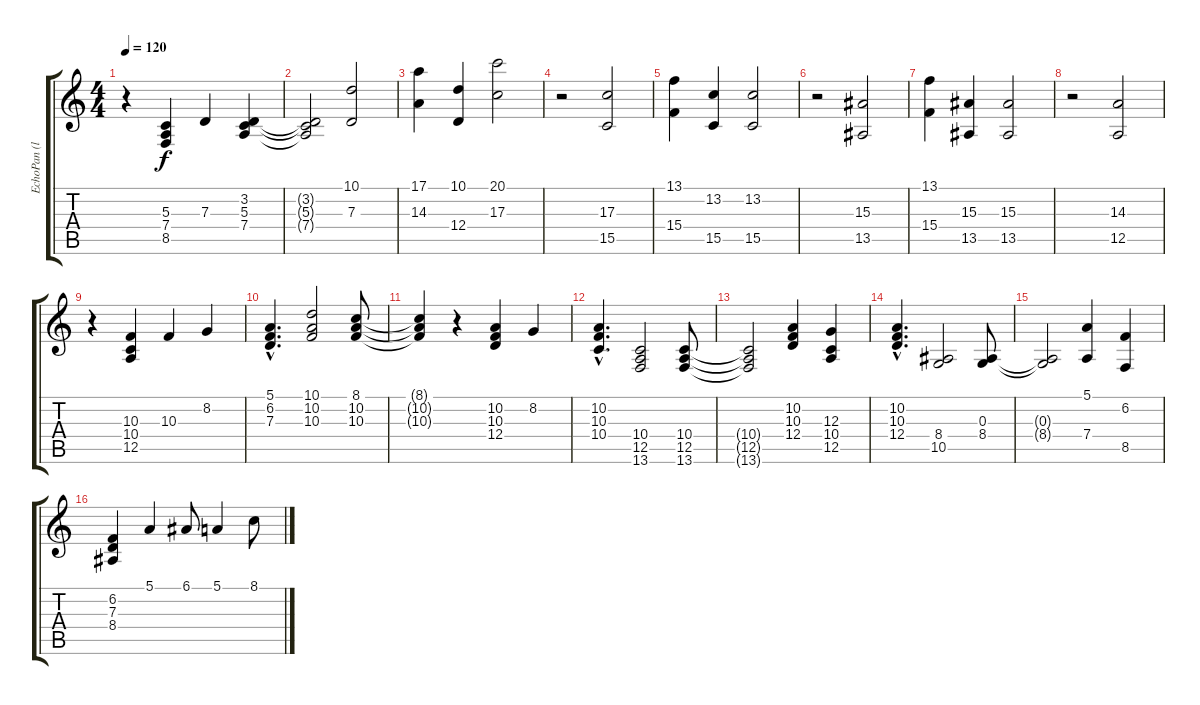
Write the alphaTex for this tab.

\track ("EchoPan (lead)      " "EchoPan (l") {instrument pad6metallic}
\staff {score tabs}
\tuning (E4 B3 G3 D3 A2 E2) {hide}
\ts (4 4)
\tempo 120
\clef g2
\ks c
r.4{dy f} (5.3 7.4 8.5).4 7.3.4 (3.2 5.3 7.4).4 |
(3.2{t} 5.3{t} 7.4{t}).2 (10.1 7.3).2 |
(17.1 14.3).4 (10.1 12.4).4 (20.1 17.3).2 |
r.2 (17.3 15.5).2 |
(13.1 15.4).4 (13.2 15.5).4 (13.2 15.5).2 |
r.2 (15.3 13.5).2 |
(13.1 15.4).4 (15.3 13.5).4 (15.3 13.5).2 |
r.2 (14.3 12.5).2 |
r.4 (10.3 10.4 12.5).4 10.3.4 8.2.4 |
(5.1{hac} 6.2{hac} 7.3{hac}).4{d} (10.1 10.2 10.3).2 (8.1 10.2 10.3).8 |
(8.1{t} 10.2{t} 10.3{t}).4 r.4 (10.2 10.3 12.4).4 8.2.4 |
(10.2{hac} 10.3{hac} 10.4{hac}).4{d} (10.4 12.5 13.6).2 (10.4 12.5 13.6).8 |
(10.4{t} 12.5{t} 13.6{t}).2 (10.2 10.3 12.4).4 (12.3 10.4 12.5).4 |
(10.2{hac} 10.3{hac} 12.4{hac}).4{d} (8.4 10.5).2 (0.3 8.4).8 |
(0.3{t} 8.4{t}).2 (5.1 7.4).4 (6.2 8.5).4 |
(6.2 7.3 8.4).4 5.1.4 6.1.8 5.1.4 8.1.8
